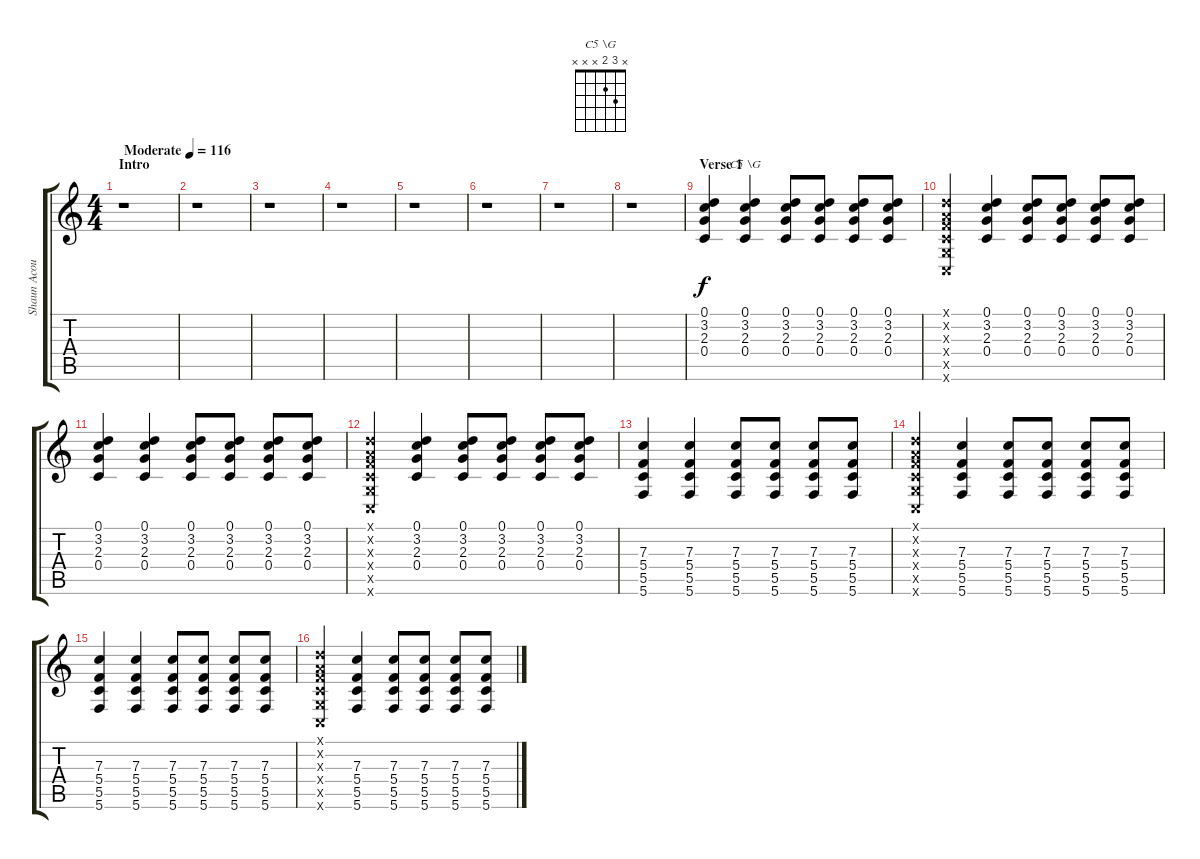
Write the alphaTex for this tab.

\track ("Shaun Acoustic" "Shaun Acou") {instrument acousticguitarsteel}
\staff {score tabs}
\tuning (D4 A3 F3 C3 G2 C2) {hide}
\chord ("C5 \\G" x 3 2 x x x)
\ts (4 4)
\section ("" "Intro")
\tempo (116 "Moderate")
\clef g2
\ks c
r.1{dy f instrument acousticguitarsteel} |
r.1 |
r.1 |
r.1 |
r.1 |
r.1 |
r.1 |
r.1 |
\section ("" "Verse 1")
(0.1 3.2 2.3 0.4).4 (0.1 3.2 2.3 0.4).4{ch "C5 \\G"} (0.1 3.2 2.3 0.4).8 (0.1 3.2 2.3 0.4).8 (0.1 3.2 2.3 0.4).8 (0.1 3.2 2.3 0.4).8 |
(0.1{x} 0.2{x} 0.3{x} 0.4{x} 0.5{x} 0.6{x}).4 (0.1 3.2 2.3 0.4).4 (0.1 3.2 2.3 0.4).8 (0.1 3.2 2.3 0.4).8 (0.1 3.2 2.3 0.4).8 (0.1 3.2 2.3 0.4).8 |
(0.1 3.2 2.3 0.4).4 (0.1 3.2 2.3 0.4).4 (0.1 3.2 2.3 0.4).8 (0.1 3.2 2.3 0.4).8 (0.1 3.2 2.3 0.4).8 (0.1 3.2 2.3 0.4).8 |
(0.1{x} 0.2{x} 0.3{x} 0.4{x} 0.5{x} 0.6{x}).4 (0.1 3.2 2.3 0.4).4 (0.1 3.2 2.3 0.4).8 (0.1 3.2 2.3 0.4).8 (0.1 3.2 2.3 0.4).8 (0.1 3.2 2.3 0.4).8 |
(7.3 5.4 5.5 5.6).4 (7.3 5.4 5.5 5.6).4 (7.3 5.4 5.5 5.6).8 (7.3 5.4 5.5 5.6).8 (7.3 5.4 5.5 5.6).8 (7.3 5.4 5.5 5.6).8 |
(0.1{x} 0.2{x} 0.3{x} 0.4{x} 0.5{x} 0.6{x}).4 (7.3 5.4 5.5 5.6).4 (7.3 5.4 5.5 5.6).8 (7.3 5.4 5.5 5.6).8 (7.3 5.4 5.5 5.6).8 (7.3 5.4 5.5 5.6).8 |
(7.3 5.4 5.5 5.6).4 (7.3 5.4 5.5 5.6).4 (7.3 5.4 5.5 5.6).8 (7.3 5.4 5.5 5.6).8 (7.3 5.4 5.5 5.6).8 (7.3 5.4 5.5 5.6).8 |
(0.1{x} 0.2{x} 0.3{x} 0.4{x} 0.5{x} 0.6{x}).4 (7.3 5.4 5.5 5.6).4 (7.3 5.4 5.5 5.6).8 (7.3 5.4 5.5 5.6).8 (7.3 5.4 5.5 5.6).8 (7.3 5.4 5.5 5.6).8
